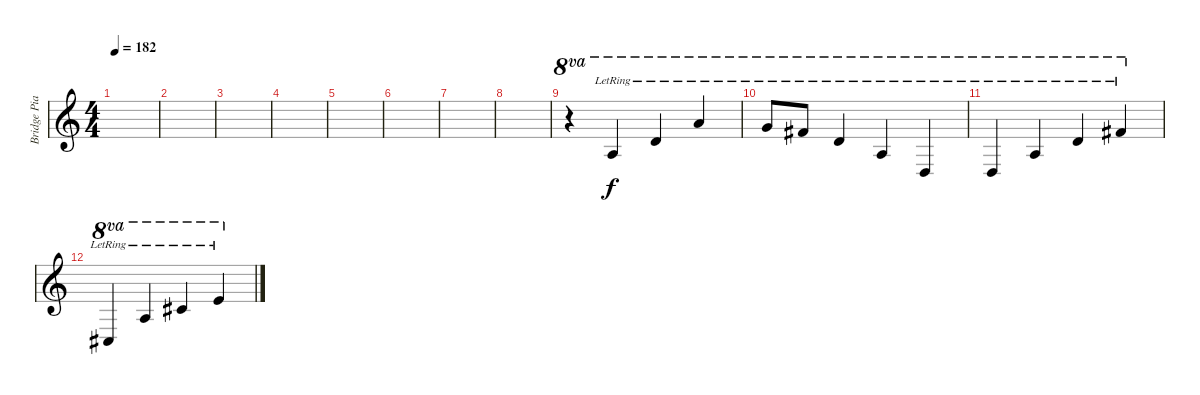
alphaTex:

\track ("Bridge Piano" "Bridge Pia") {instrument brightacousticpiano}
\staff {score}
\tuning (E4 B3 G3 D3 A2 E2) {hide}
\ts (4 4)
\tempo 182
\clef g2
\ks c
|
|
|
|
|
|
|
|
r.4{ot 8va} 5.1{lr}.4{ot 8va} 10.1{lr}.4{ot 8va} 26.3{lr}.4{ot 8va} |
24.3{lr}.8{ot 8va} 23.3{lr}.8{ot 8va} 10.1{lr}.4{ot 8va} 5.1{lr}.4{ot 8va} 3.2{lr}.4{ot 8va} |
3.2{lr}.4{ot 8va} 5.1{lr}.4{ot 8va} 10.1{lr}.4{ot 8va} 19.2{lr}.4{ot 8va} |
2.2{lr}.4{ot 8va} 5.1{lr}.4{ot 8va} 9.1{lr}.4{ot 8va} 17.2{lr}.4{ot 8va}
